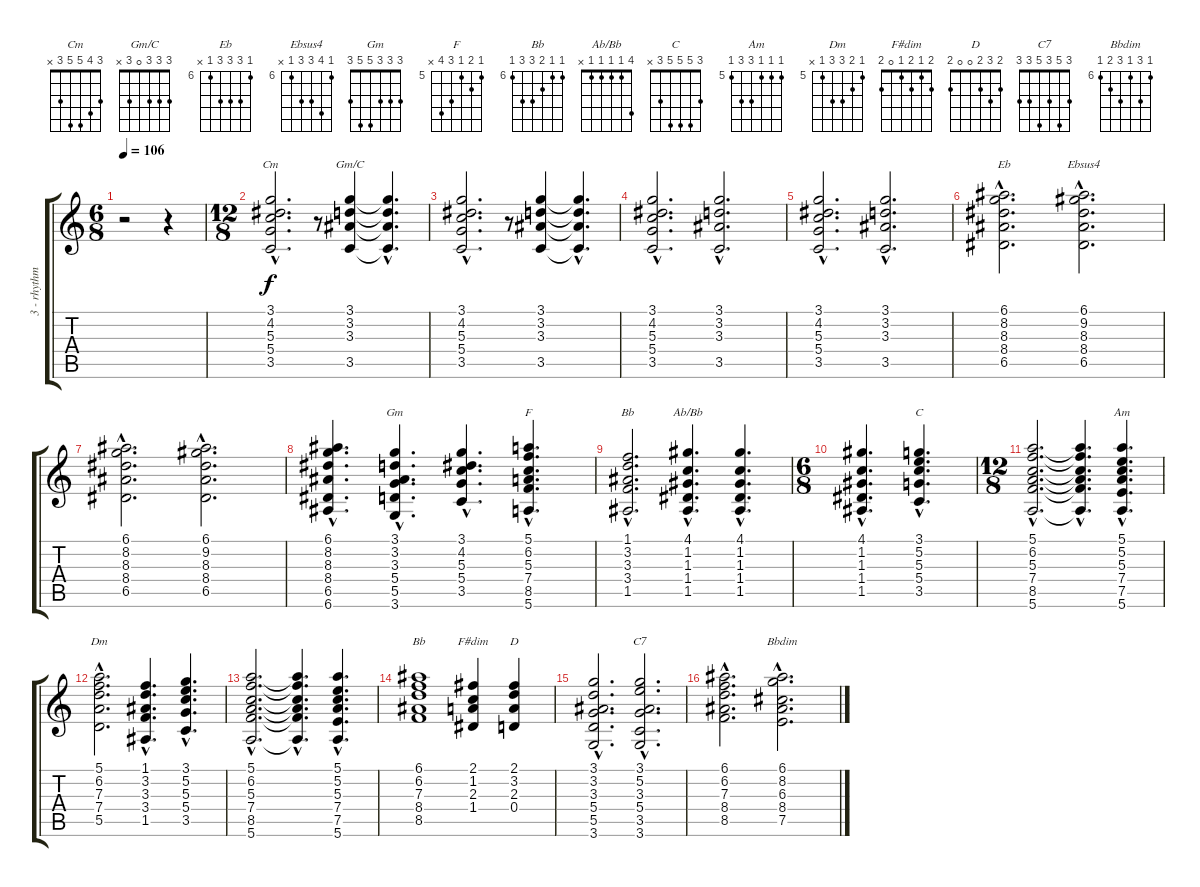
\track ("3 - rhythm" "3 - rhythm") {instrument acousticguitarnylon}
\staff {score tabs}
\tuning (E4 B3 G3 D3 A2 E2) {hide}
\chord ("Cm" 3 4 5 5 3 x)
\chord ("Gm/C" 3 3 3 0 3 x)
\chord ("Eb" 6 8 8 8 6 x) {firstfret 6}
\chord ("Ebsus4" 6 9 8 8 6 x) {firstfret 6}
\chord ("Gm" 3 3 3 5 5 3)
\chord ("F" 5 6 5 7 8 x) {firstfret 5}
\chord ("Bb" 1 3 3 3 1 x)
\chord ("Ab/Bb" 4 1 1 1 1 x)
\chord ("C" 3 5 5 5 3 x)
\chord ("Am" 5 5 5 7 7 5) {firstfret 5}
\chord ("Dm" 5 6 7 7 5 x) {firstfret 5}
\chord ("Bb" 6 6 7 8 8 6) {firstfret 6}
\chord ("F#dim" 2 1 2 1 0 2)
\chord ("D" 2 3 2 0 0 2)
\chord ("C7" 3 5 3 5 3 3)
\chord ("Bbdim" 6 8 6 8 7 6) {firstfret 6}
\ts (6 8)
\tempo 106
\clef g2
\ks c
r.2{dy f instrument acousticguitarnylon} r.4 |
\ts (12 8)
(3.1{hac} 4.2{hac} 5.3{hac} 5.4{hac} 3.5{hac}).2{d ch "Cm"} r.8 (3.1 3.2 3.3 3.5).4{ch "Gm/C"} (3.1{hac t} 3.2{hac t} 3.3{hac t} 3.5{hac t}).4{d} |
(3.1{hac} 4.2{hac} 5.3{hac} 5.4{hac} 3.5{hac}).2{d} r.8 (3.1 3.2 3.3 3.5).4 (3.1{hac t} 3.2{hac t} 3.3{hac t} 3.5{hac t}).4{d} |
(3.1{hac} 4.2{hac} 5.3{hac} 5.4{hac} 3.5{hac}).2{d} (3.1{hac} 3.2{hac} 3.3{hac} 3.5{hac}).2{d} |
(3.1{hac} 4.2{hac} 5.3{hac} 5.4{hac} 3.5{hac}).2{d} (3.1{hac} 3.2{hac} 3.3{hac} 3.5{hac}).2{d} |
(6.1{hac} 8.2{hac} 8.3{hac} 8.4{hac} 6.5{hac}).2{d ch "Eb"} (6.1{hac} 9.2{hac} 8.3{hac} 8.4{hac} 6.5{hac}).2{d ch "Ebsus4"} |
(6.1{hac} 8.2{hac} 8.3{hac} 8.4{hac} 6.5{hac}).2{d} (6.1{hac} 9.2{hac} 8.3{hac} 8.4{hac} 6.5{hac}).2{d} |
(6.1{hac} 8.2{hac} 8.3{hac} 8.4{hac} 6.5{hac} 6.6{hac}).4{d} (3.1{hac} 3.2{hac} 3.3{hac} 5.4{hac} 5.5{hac} 3.6{hac}).4{d ch "Gm"} (3.1{hac} 4.2{hac} 5.3{hac} 5.4{hac} 3.5{hac}).4{d} (5.1{hac} 6.2{hac} 5.3{hac} 7.4{hac} 8.5{hac} 5.6{hac}).4{d ch "F"} |
(1.1{hac} 3.2{hac} 3.3{hac} 3.4{hac} 1.5{hac}).2{d ch "Bb"} (4.1{hac} 1.2{hac} 1.3{hac} 1.4{hac} 1.5{hac}).4{d ch "Ab/Bb"} (4.1{hac} 1.2{hac} 1.3{hac} 1.4{hac} 1.5{hac}).4{d} |
\ts (6 8)
(4.1{hac} 1.2{hac} 1.3{hac} 1.4{hac} 1.5{hac}).4{d} (3.1{hac} 5.2{hac} 5.3{hac} 5.4{hac} 3.5{hac}).4{d ch "C"} |
\ts (12 8)
(5.1{hac} 6.2{hac} 5.3{hac} 7.4{hac} 8.5{hac} 5.6{hac}).2{d} (5.1{hac t} 6.2{hac t} 5.3{hac t} 7.4{hac t} 8.5{hac t} 5.6{hac t}).4{d} (5.1{hac} 5.2{hac} 5.3{hac} 7.4{hac} 7.5{hac} 5.6{hac}).4{d ch "Am"} |
(5.1{hac} 6.2{hac} 7.3{hac} 7.4{hac} 5.5{hac}).2{d ch "Dm"} (1.1{hac} 3.2{hac} 3.3{hac} 3.4{hac} 1.5{hac}).4{d} (3.1{hac} 5.2{hac} 5.3{hac} 5.4{hac} 3.5{hac}).4{d} |
(5.1{hac} 6.2{hac} 5.3{hac} 7.4{hac} 8.5{hac} 5.6{hac}).2{d} (5.1{hac t} 6.2{hac t} 5.3{hac t} 7.4{hac t} 8.5{hac t} 5.6{hac t}).4{d} (5.1{hac} 5.2{hac} 5.3{hac} 7.4{hac} 7.5{hac} 5.6{hac}).4{d} |
(6.1 6.2 7.3 8.4 8.5).1{ch "Bb"} (2.1 1.2 2.3 1.4).4{ch "F#dim"} (2.1 3.2 2.3 0.4).4{ch "D"} |
(3.1{hac} 3.2{hac} 3.3{hac} 5.4{hac} 5.5{hac} 3.6{hac}).2{d} (3.1{hac} 5.2{hac} 3.3{hac} 5.4{hac} 3.5{hac} 3.6{hac}).2{d ch "C7"} |
(6.1{hac} 6.2{hac} 7.3{hac} 8.4{hac} 8.5{hac}).2{d} (6.1{hac} 8.2{hac} 6.3{hac} 8.4{hac} 7.5{hac}).2{d ch "Bbdim"}
